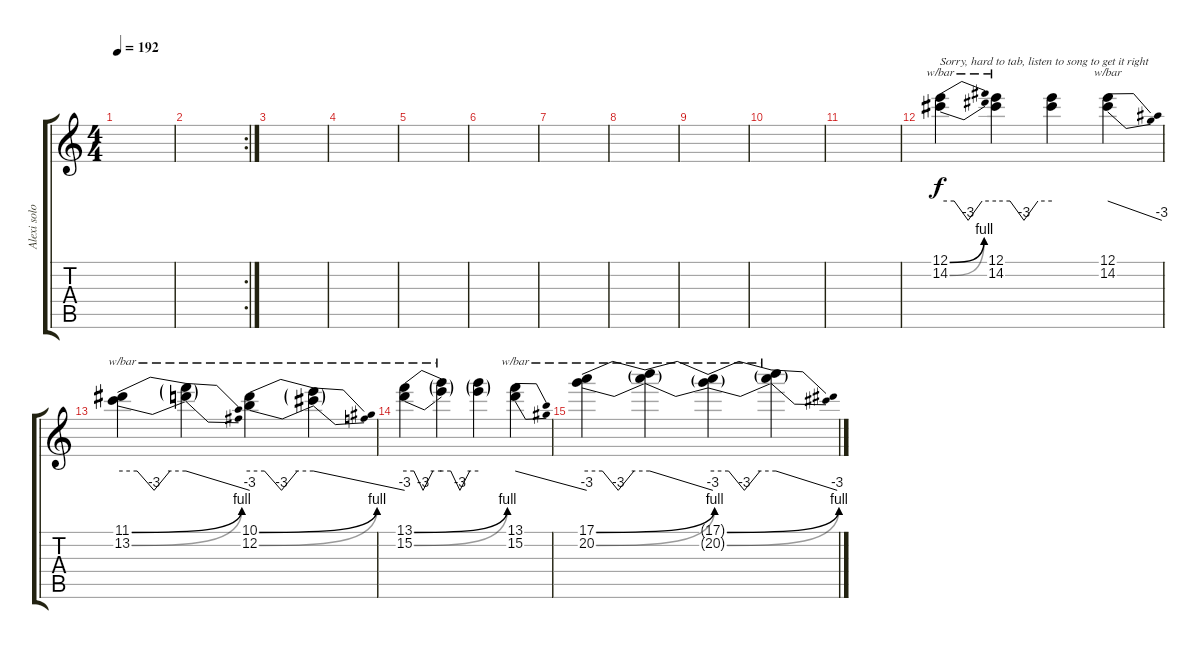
\track ("Alexi solo gtr 4 (additional)" "Alexi solo") {instrument overdrivenguitar}
\staff {score tabs}
\tuning (E4 B3 G3 D3 A2 E2) {hide}
\ts (4 4)
\tempo 192
\clef g2
\ks c
|
\rc 2
|
|
|
|
|
|
|
|
|
|
(12.1{be (bend 0 0 60 4)} 14.2{be (bend 0 0 60 4)}).4{tbe (custom default 0 0 15 0 30 -12 45 0 60 0) txt "Sorry, hard to tab, listen to song to get it right"} (12.1 14.2).4{tbe (custom default 0 0 15 0 30 -12 45 0 60 0)} (12.1{t} 14.2{t}).4 (12.1 14.2).4{tbe (dive default 0 0 60 -12)} |
(11.1{be (bend 0 0 60 4)} 13.2{be (bend 0 0 60 4)}).4{tbe (custom default 0 0 14 0 30 -12 45 0 60 0)} (11.1{t} 13.2{t}).4{tbe (dive default 0 0 60 -12)} (10.1{be (bend 0 0 60 4)} 12.2{be (bend 0 0 60 4)}).4{tbe (custom default 0 0 14 0 30 -12 45 0 60 0)} (10.1{t} 12.2{t}).4{tbe (dive default 0 0 60 -12)} |
(13.1{be (bend 0 0 60 4)} 15.2{be (bend 0 0 60 4)}).4{tbe (custom default 0 0 15 0 30 -12 46 0 60 0)} (13.1{t} 15.2{t}).4{tbe (custom default 0 0 15 0 30 -12 46 0 60 0)} (13.1{t} 15.2{t}).4 (13.1 15.2).4{tbe (dive default 0 0 60 -12)} |
(17.1{be (bend 0 0 60 4)} 20.2{be (bend 0 0 60 4)}).4{tbe (custom default 0 0 15 0 30 -12 45 0 60 0)} (17.1{t} 20.2{t}).4{tbe (dive default 0 0 60 -12)} (17.1{be (bend 0 0 60 4) t} 20.2{be (bend 0 0 60 4) t}).4{tbe (custom default 0 0 15 0 30 -12 45 0 60 0)} (17.1{t} 20.2{t}).4{tbe (dive default 0 0 60 -12)}
